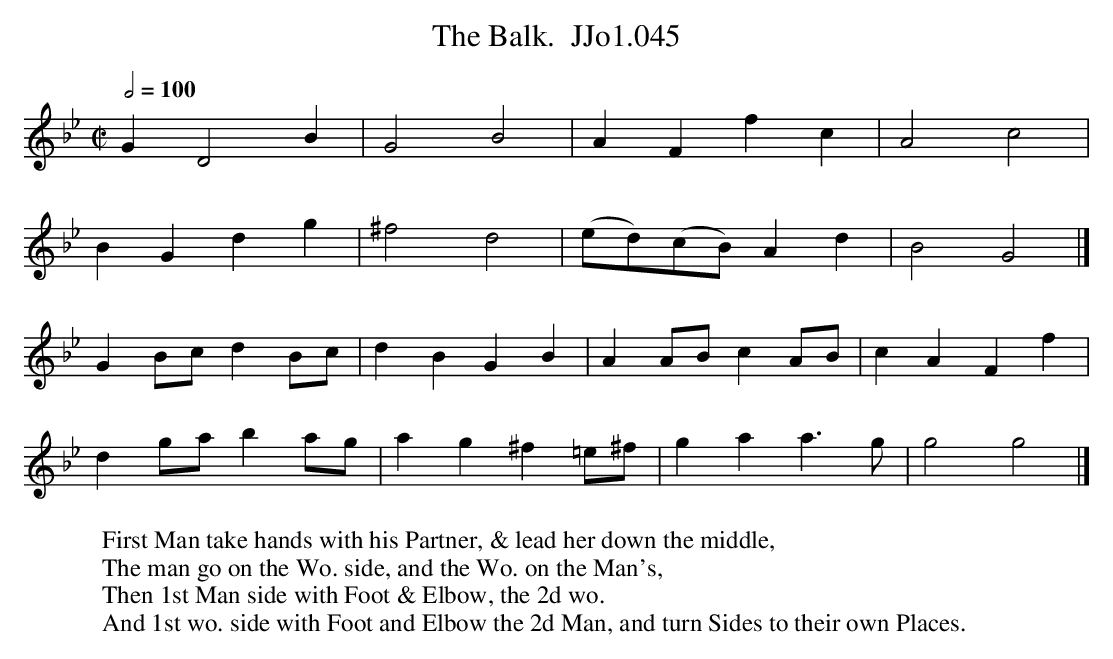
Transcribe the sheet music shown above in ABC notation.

X:1
T:Balk.  JJo1.045, The
M:C|
L:1/8
Q:1/2=100
K:Gm
G2 D4 B2 | G4 B4 | A2F2 f2c2 | A4 c4 |
B2G2 d2g2 | ^f4 d4 | (ed)(cB) A2d2 | B4 G4 |]
G2Bc d2Bc | d2B2 G2B2 | A2AB c2AB | c2A2 F2f2 |
d2ga b2ag | a2g2 ^f2=e^f | g2a2 a3g | g4 g4 |]
W:First Man take hands with his Partner, & lead her down the middle,
W:The man go on the Wo. side, and the Wo. on the Man's,
W:Then 1st Man side with Foot & Elbow, the 2d wo.
W:And 1st wo. side with Foot and Elbow the 2d Man, and turn Sides to their own Places.
